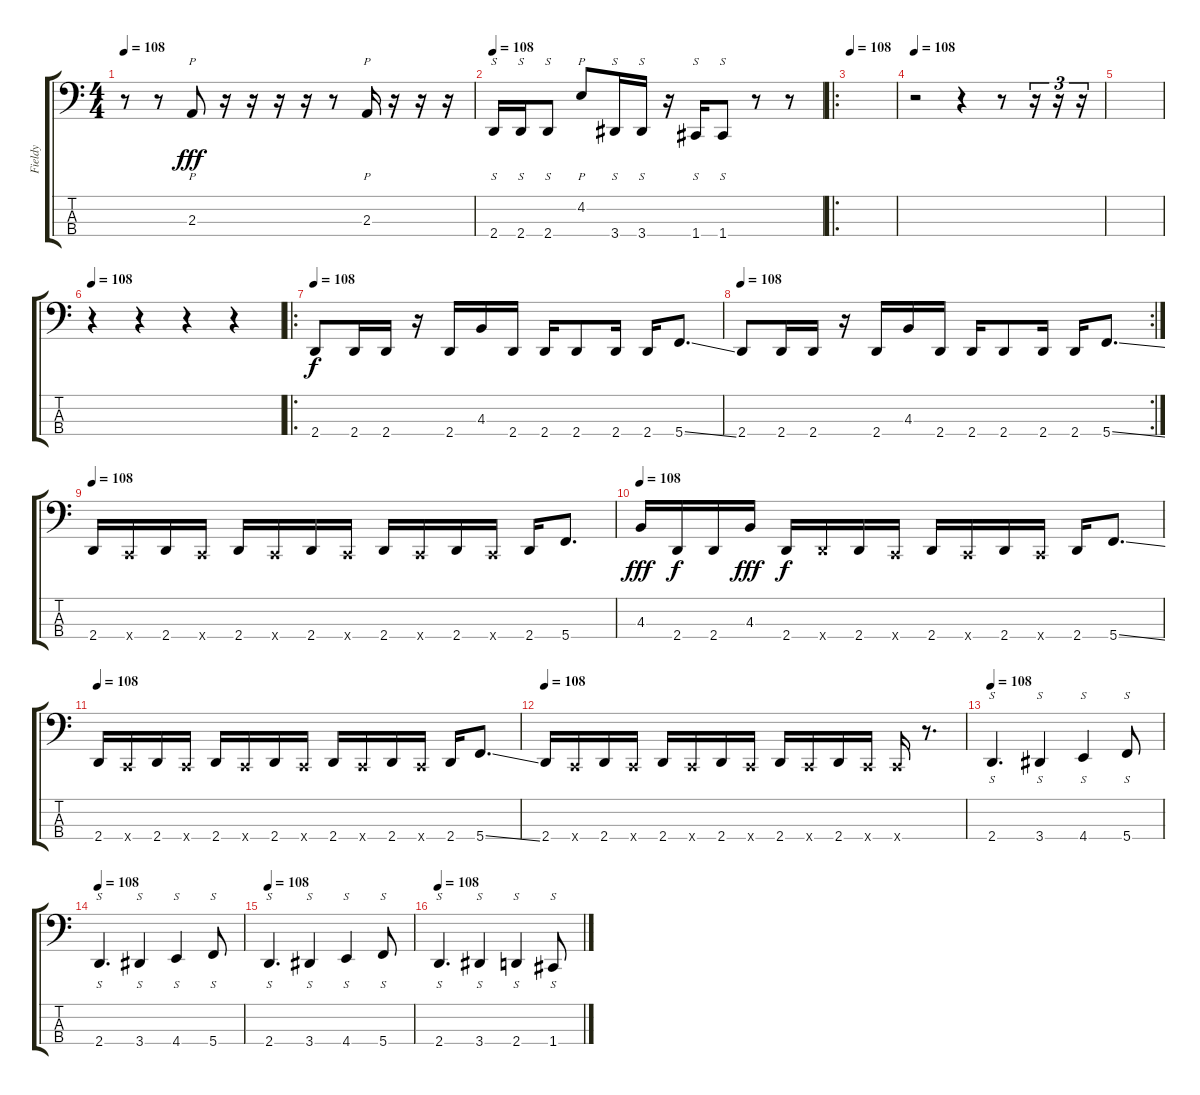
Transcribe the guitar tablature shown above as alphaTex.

\track ("Fieldy" "Fieldy") {instrument electricbassfinger}
\staff {score tabs}
\tuning (F2 C2 G1 C1) {hide}
\ts (4 4)
\tempo 108
\clef f4
\ks c
r.8{dy fff instrument slapbass1} r.8 2.3.8{p} r.16 r.16 r.16 r.16 r.8 2.3.16{p} r.16 r.16 r.16 |
\tempo 108
2.4.16{s instrument slapbass1} 2.4.16{s} 2.4.8{s} 4.2.8{p} 3.4.16{s} 3.4.16{s} r.16 1.4.16{s} 1.4.8{s} r.8 r.8 |
\ro
\tempo 108
|
\tempo 108
r.2 r.4 r.8 r.16{tu (3 2)} r.16{tu (3 2)} r.16{tu (3 2)} |
|
\tempo 108
r.4 r.4 r.4 r.4 |
\ro
\tempo 108
2.4.8{dy f instrument slapbass1} 2.4.16 2.4.16 r.16 2.4.16 4.3.16 2.4.16 2.4.16 2.4.8 2.4.16 2.4.16 5.4{ss}.8{d} |
\rc 2
\tempo 108
2.4.8{instrument slapbass1} 2.4.16 2.4.16 r.16 2.4.16 4.3.16 2.4.16 2.4.16 2.4.8 2.4.16 2.4.16 5.4{ss}.8{d} |
\tempo 108
2.4.16{instrument slapbass1} 0.4{x}.16 2.4.16 0.4{x}.16 2.4.16 0.4{x}.16 2.4.16 0.4{x}.16 2.4.16 0.4{x}.16 2.4.16 0.4{x}.16 2.4.16 5.4.8{d} |
\tempo 108
4.3.16{dy fff instrument slapbass1} 2.4.16{dy f} 2.4.16 4.3.16{dy fff} 2.4.16{dy f} 2.4{x}.16 2.4.16 0.4{x}.16 2.4.16 0.4{x}.16 2.4.16 0.4{x}.16 2.4.16 5.4{ss}.8{d} |
\tempo 108
2.4.16{instrument slapbass1} 0.4{x}.16 2.4.16 0.4{x}.16 2.4.16 0.4{x}.16 2.4.16 0.4{x}.16 2.4.16 0.4{x}.16 2.4.16 0.4{x}.16 2.4.16 5.4{ss}.8{d} |
\tempo 108
2.4.16{instrument slapbass1} 0.4{x}.16 2.4.16 0.4{x}.16 2.4.16 0.4{x}.16 2.4.16 0.4{x}.16 2.4.16 0.4{x}.16 2.4.16 0.4{x}.16 0.4{x}.16 r.8{d} |
\tempo 108
2.4.4{s d instrument slapbass1} 3.4.4{s} 4.4.4{s} 5.4.8{s} |
\tempo 108
2.4.4{s d instrument slapbass1} 3.4.4{s} 4.4.4{s} 5.4.8{s} |
\tempo 108
2.4.4{s d instrument slapbass1} 3.4.4{s} 4.4.4{s} 5.4.8{s} |
\tempo 108
2.4.4{s d instrument slapbass1} 3.4.4{s} 2.4.4{s} 1.4.8{s}
